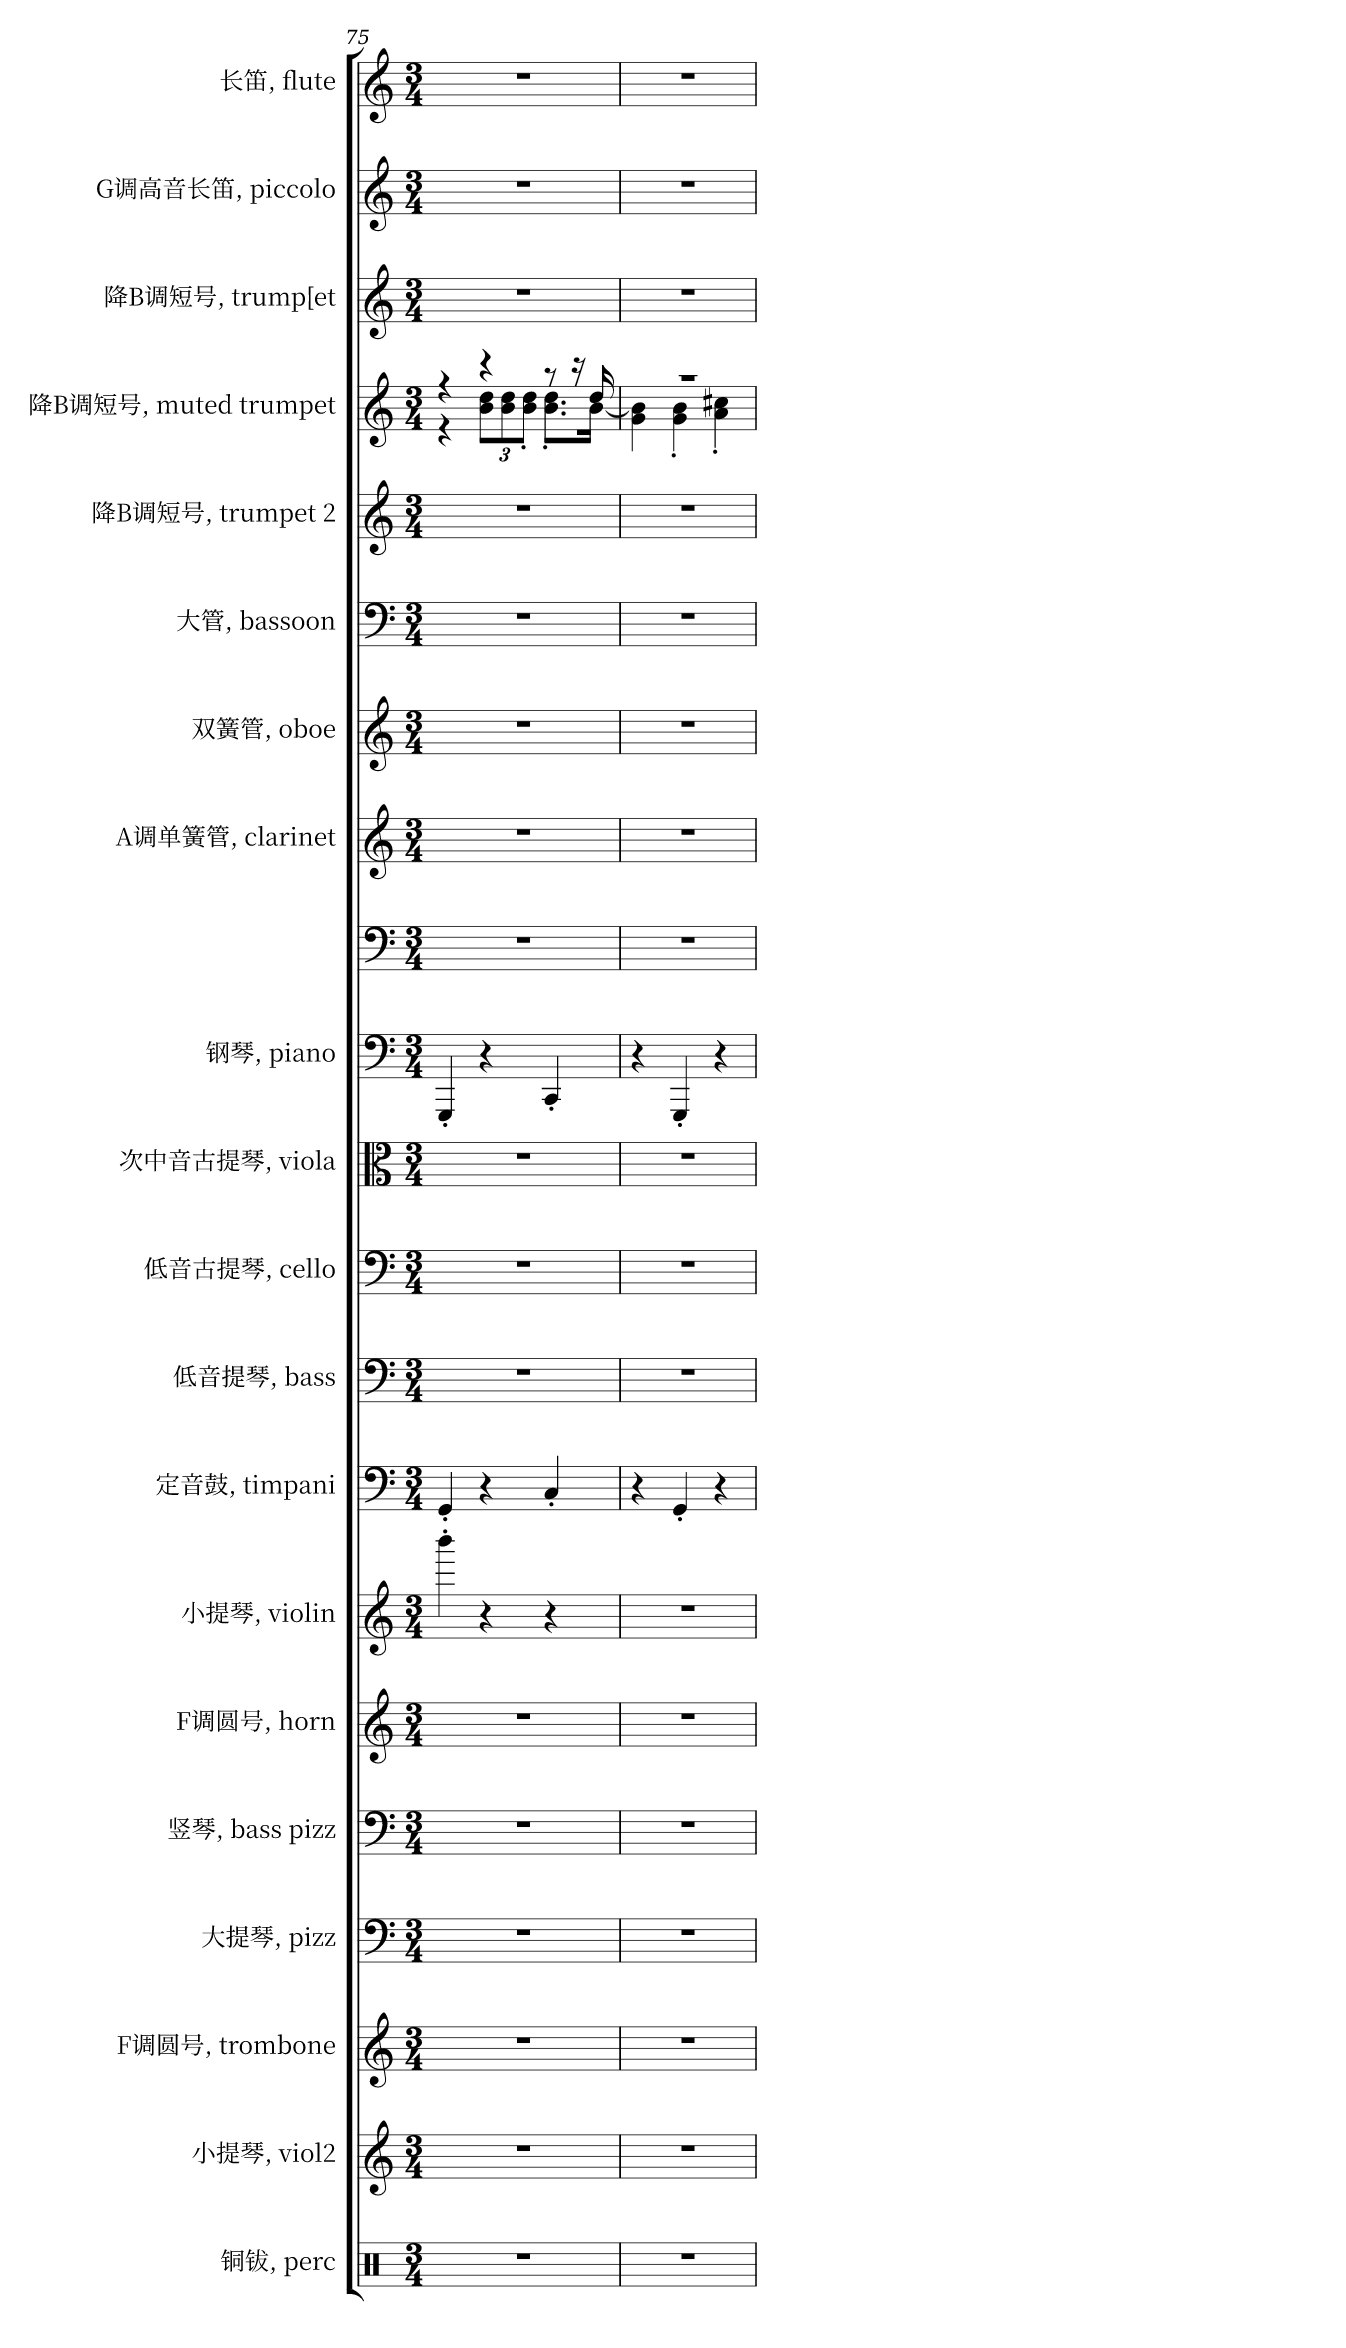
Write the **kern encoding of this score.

**kern	**kern	**kern	**kern	**kern	**kern	**kern	**kern	**kern	**kern	**kern	**kern	**kern	**kern	**kern	**kern	**kern	**kern	**kern	**kern	**kern
*part20	*part19	*part18	*part17	*part16	*part15	*part14	*part13	*part12	*part11	*part10	*part9	*part9	*part8	*part7	*part6	*part5	*part4	*part3	*part2	*part1
*staff21	*staff20	*staff19	*staff18	*staff17	*staff16	*staff15	*staff14	*staff13	*staff12	*staff11	*staff10	*staff9	*staff8	*staff7	*staff6	*staff5	*staff4	*staff3	*staff2	*staff1
*I"铜钹, perc	*I"小提琴, viol2	*I"F调圆号, trombone	*I"大提琴, pizz	*I"竖琴, bass pizz	*I"F调圆号, horn	*I"小提琴, violin	*I"定音鼓, timpani	*I"低音提琴, bass	*I"低音古提琴, cello	*I"次中音古提琴, viola	*I"钢琴, piano	*	*I"A调单簧管, clarinet	*I"双簧管, oboe	*I"大管, bassoon	*I"降B调短号, trumpet 2	*I"降B调短号, muted trumpet	*I"降B调短号, trump[et	*I"G调高音长笛, piccolo	*I"长笛, flute
*	*	*	*	*	*I'F Hn.	*I'Vln.	*I'Timp.	*	*	*	*I'Pno.	*	*I'A Cl.	*I'Ob.	*I'Bsn.	*	*	*	*	*I'Fl.
*clefX	*clefG2	*clefG2	*clefF4	*clefF4	*clefG2	*clefG2	*clefF4	*clefF4	*clefF4	*clefC3	*clefF4	*clefF4	*clefG2	*clefG2	*clefF4	*clefG2	*clefG2	*clefG2	*clefG2	*clefG2
*	*	*ITrd4c7	*	*	*ITrd4c7	*	*	*ITrd7c12	*	*	*	*	*ITrd2c3	*	*	*ITrd1c2	*ITrd1c2	*ITrd1c2	*ITrd-4c-7	*
*k[]	*k[]	*k[b-]	*k[]	*k[]	*k[b-]	*k[]	*k[]	*k[]	*k[]	*k[]	*k[]	*k[]	*k[f#c#g#]	*k[]	*k[]	*k[b-e-]	*k[b-e-]	*k[b-e-]	*k[f#]	*k[]
*M3/4	*M3/4	*M3/4	*M3/4	*M3/4	*M3/4	*M3/4	*M3/4	*M3/4	*M3/4	*M3/4	*M3/4	*M3/4	*M3/4	*M3/4	*M3/4	*M3/4	*M3/4	*M3/4	*M3/4	*M3/4
=75	=75	=75	=75	=75	=75	=75	=75	=75	=75	=75	=75	=75	=75	=75	=75	=75	=75	=75	=75	=75
*	*	*	*	*	*	*	*	*	*	*	*	*	*	*	*	*	*^	*	*	*
2.r	2.r	2.r	2.r	2.r	2.r	4bbb'\	4GG'/	2.r	2.r	2.r	4GGG'/	2.r	2.r	2.r	2.r	2.r	4r	4r	2.r	2.r	2.r
*	*	*	*	*	*	*	*	*	*	*	*	*	*	*	*	*	*	*Xbrackettup	*	*	*
.	.	.	.	.	.	4r	4r	.	.	.	4r	.	.	.	.	.	4r	12a\ 12cc\L	.	.	.
.	.	.	.	.	.	.	.	.	.	.	.	.	.	.	.	.	.	12a\ 12cc\	.	.	.
.	.	.	.	.	.	.	.	.	.	.	.	.	.	.	.	.	.	12a\' 12cc\'J	.	.	.
.	.	.	.	.	.	4r	4C'/	.	.	.	4CC'/	.	.	.	.	.	8r	8.a\' 8.cc\'L	.	.	.
.	.	.	.	.	.	.	.	.	.	.	.	.	.	.	.	.	16r	.	.	.	.
.	.	.	.	.	.	.	.	.	.	.	.	.	.	.	.	.	16cc/	[16a\Jk	.	.	.
=76	=76	=76	=76	=76	=76	=76	=76	=76	=76	=76	=76	=76	=76	=76	=76	=76	=76	=76	=76	=76	=76
2.r	2.r	2.r	2.r	2.r	2.r	2.r	4r	2.r	2.r	2.r	4r	2.r	2.r	2.r	2.r	2.r	2.r	4f\ 4a\]	2.r	2.r	2.r
.	.	.	.	.	.	.	4GG'/	.	.	.	4GGG'/	.	.	.	.	.	.	4f\' 4a\'	.	.	.
.	.	.	.	.	.	.	4r	.	.	.	4r	.	.	.	.	.	.	4g\' 4bn\'	.	.	.
*	*	*	*	*	*	*	*	*	*	*	*	*	*	*	*	*	*v	*v	*	*	*
=	=	=	=	=	=	=	=	=	=	=	=	=	=	=	=	=	=	=	=	=
*-	*-	*-	*-	*-	*-	*-	*-	*-	*-	*-	*-	*-	*-	*-	*-	*-	*-	*-	*-	*-
